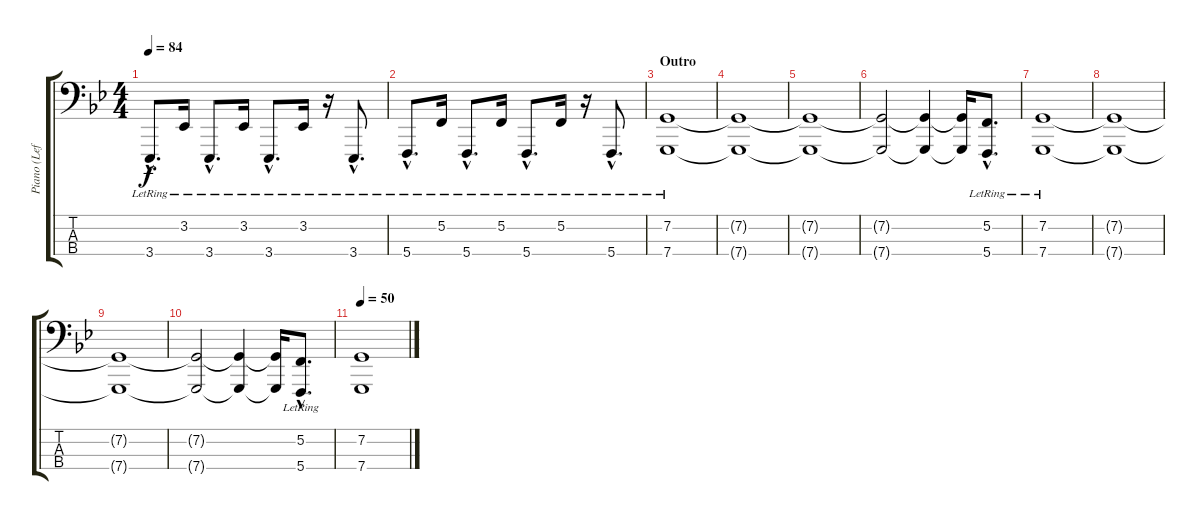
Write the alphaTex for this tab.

\track ("Piano (Left)" "Piano (Lef") {instrument brightacousticpiano}
\staff {score tabs}
\tuning (F2 C2 G1 C1) {hide}
\ts (4 4)
\tempo 84
\clef f4
\ks bb
3.4{hac lr}.8{d dy f} 3.2{lr}.16 3.4{hac lr}.8{d} 3.2{lr}.16 3.4{hac lr}.8{d} 3.2{lr}.16 r.16 3.4{hac lr}.8{d} |
5.4{hac lr}.8{d} 5.2{lr}.16 5.4{hac lr}.8{d} 5.2{lr}.16 5.4{hac lr}.8{d} 5.2{lr}.16 r.16 5.4{hac lr}.8{d} |
\section ("" "Outro")
(7.2{lr} 7.4{lr}).1 |
(7.2{t} 7.4{t}).1 |
(7.2{t} 7.4{t}).1 |
(7.2{t} 7.4{t}).2 (7.2{t} 7.4{t}).4 (7.2{t} 7.4{t}).16 (5.2{hac} 5.4{hac lr}).8{d} |
(7.2{lr} 7.4{lr}).1 |
(7.2{t} 7.4{t}).1 |
(7.2{t} 7.4{t}).1 |
(7.2{t} 7.4{t}).2 (7.2{t} 7.4{t}).4 (7.2{t} 7.4{t}).16 (5.2{hac} 5.4{hac lr}).8{d} |
\tempo 50
(7.2 7.4).1
